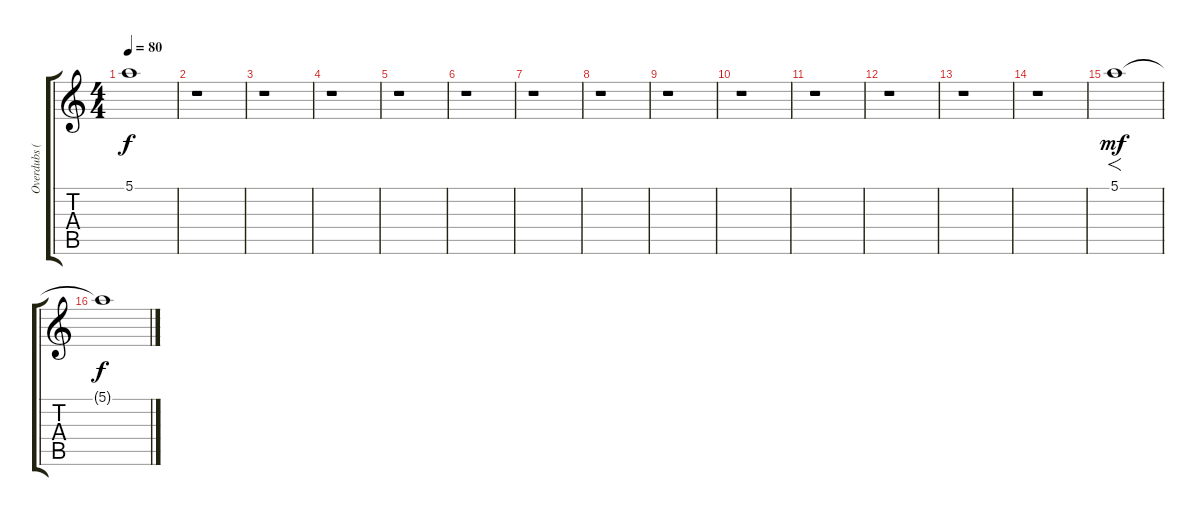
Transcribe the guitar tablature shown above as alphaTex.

\track ("Overdubs (Guitare)" "Overdubs (") {instrument overdrivenguitar}
\staff {score tabs}
\tuning (E4 B3 G3 D3 A2 E2) {hide}
\ts (4 4)
\tempo 80
\clef g2
\ks c
5.1{t}.1{dy f} |
r.1 |
r.1 |
r.1 |
r.1 |
r.1 |
r.1 |
r.1 |
r.1 |
r.1 |
r.1 |
r.1 |
r.1 |
r.1 |
5.1.1{f dy mf} |
5.1{t}.1{dy f}
